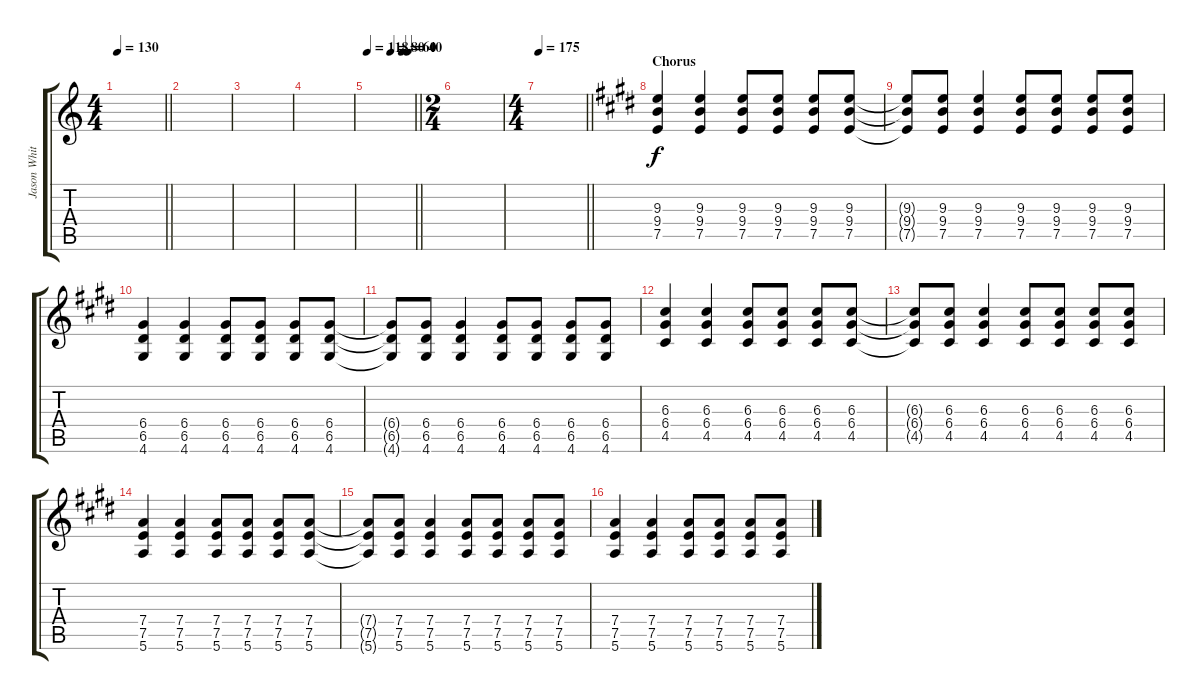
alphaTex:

\track ("Jason White (Lead Guitar)" "Jason Whit") {instrument distortionguitar}
\staff {score tabs}
\tuning (E4 B3 G3 D3 A2 E2) {hide}
\ts (4 4)
\tempo 130
\clef g2
\barLineRight lightlight
\ks c
|
|
|
|
\tempo 118
\tempo (80 0.5)
\tempo (60 0.75)
\tempo (40 0.875)
\barLineRight lightlight
|
\ts (2 4)
|
\ts (4 4)
\tempo 175
\barLineRight lightlight
|
\section ("" "Chorus")
\ks e
(9.3 9.4 7.5).4 (9.3 9.4 7.5).4 (9.3 9.4 7.5).8 (9.3 9.4 7.5).8 (9.3 9.4 7.5).8 (9.3 9.4 7.5).8 |
(9.3{t} 9.4{t} 7.5{t}).8 (9.3 9.4 7.5).8 (9.3 9.4 7.5).4 (9.3 9.4 7.5).8 (9.3 9.4 7.5).8 (9.3 9.4 7.5).8 (9.3 9.4 7.5).8 |
(6.4 6.5 4.6).4 (6.4 6.5 4.6).4 (6.4 6.5 4.6).8 (6.4 6.5 4.6).8 (6.4 6.5 4.6).8 (6.4 6.5 4.6).8 |
(6.4{t} 6.5{t} 4.6{t}).8 (6.4 6.5 4.6).8 (6.4 6.5 4.6).4 (6.4 6.5 4.6).8 (6.4 6.5 4.6).8 (6.4 6.5 4.6).8 (6.4 6.5 4.6).8 |
(6.3 6.4 4.5).4 (6.3 6.4 4.5).4 (6.3 6.4 4.5).8 (6.3 6.4 4.5).8 (6.3 6.4 4.5).8 (6.3 6.4 4.5).8 |
(6.3{t} 6.4{t} 4.5{t}).8 (6.3 6.4 4.5).8 (6.3 6.4 4.5).4 (6.3 6.4 4.5).8 (6.3 6.4 4.5).8 (6.3 6.4 4.5).8 (6.3 6.4 4.5).8 |
(7.4 7.5 5.6).4 (7.4 7.5 5.6).4 (7.4 7.5 5.6).8 (7.4 7.5 5.6).8 (7.4 7.5 5.6).8 (7.4 7.5 5.6).8 |
(7.4{t} 7.5{t} 5.6{t}).8 (7.4 7.5 5.6).8 (7.4 7.5 5.6).4 (7.4 7.5 5.6).8 (7.4 7.5 5.6).8 (7.4 7.5 5.6).8 (7.4 7.5 5.6).8 |
(7.4 7.5 5.6).4 (7.4 7.5 5.6).4 (7.4 7.5 5.6).8 (7.4 7.5 5.6).8 (7.4 7.5 5.6).8 (7.4 7.5 5.6).8
